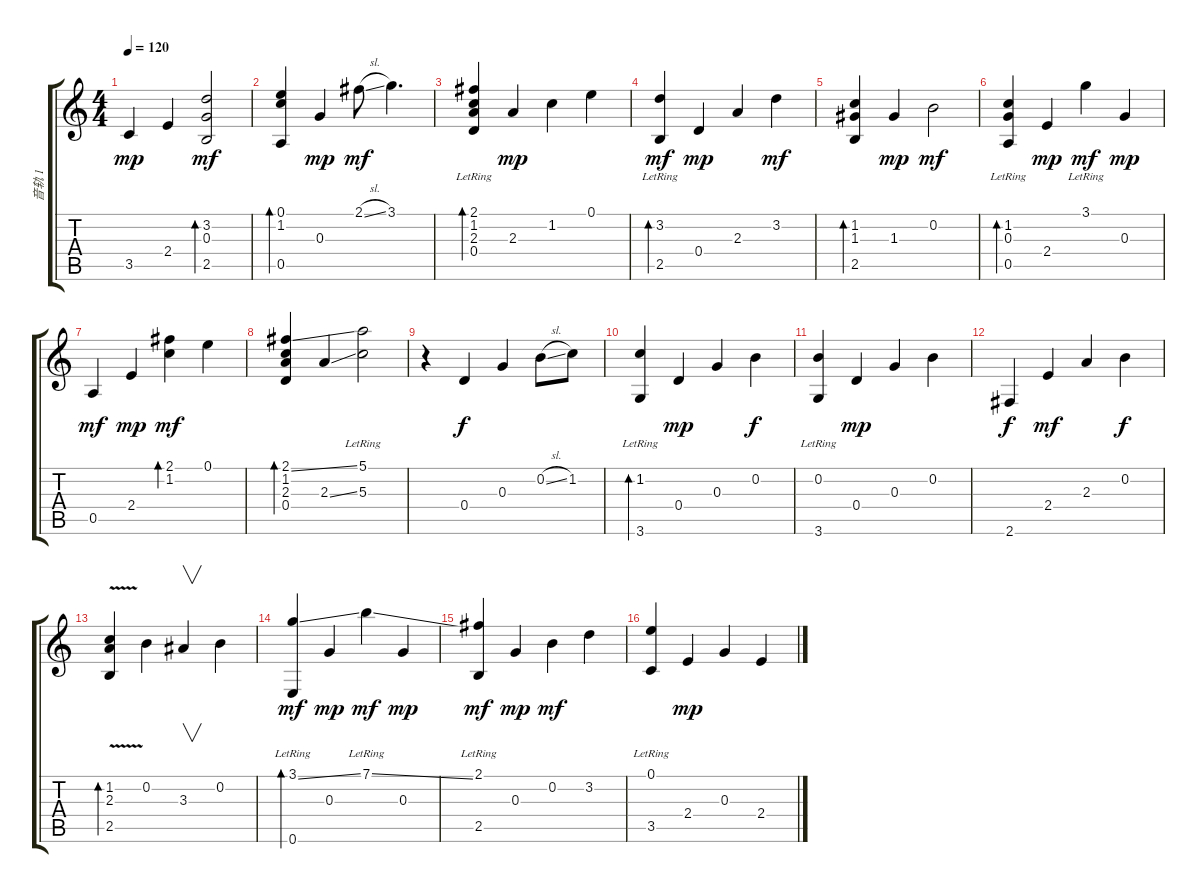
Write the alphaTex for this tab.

\track ("音轨 1" "音轨 1") {instrument acousticguitarsteel}
\staff {score tabs}
\tuning (E4 B3 G3 D3 A2 E2) {hide}
\ts (4 4)
\tempo 120
\clef g2
\ks c
3.5.4{dy mp} 2.4.4 (3.2 0.3 2.5).2{bd 60 dy mf} |
(0.1 1.2 0.5).4{bd 60} 0.3.4{dy mp} 2.1{sl}.8{dy mf} 3.1.4{d} |
(2.1{lr} 1.2 2.3 0.4).4{bd 60} 2.3.4{dy mp} 1.2.4 0.1.4 |
(3.2{lr} 2.5).4{bd 60 dy mf} 0.4.4{dy mp} 2.3.4 3.2.4{dy mf} |
(1.2 1.3 2.5).4{bd 60} 1.3.4{dy mp} 0.2.2{dy mf} |
(1.2{lr} 0.3 0.5).4{bd 60} 2.4.4{dy mp} 3.1{lr}.4{dy mf} 0.3.4{dy mp} |
0.5.4{dy mf} 2.4.4{dy mp} (2.1 1.2).4{bd 60 dy mf} 0.1.4 |
(2.1{ss} 1.2 2.3 0.4).4{bd 60} 2.3{ss}.4 (5.1{lr} 5.3).2 |
r.4 0.4.4{dy f} 0.3.4 0.2{sl}.8 1.2.8 |
(1.2{lr} 3.6).4{bd 60} 0.4.4{dy mp} 0.3.4 0.2.4{dy f} |
(0.2{lr} 3.6).4 0.4.4{dy mp} 0.3.4 0.2.4 |
2.6.4{dy f} 2.4.4{dy mf} 2.3.4 0.2.4{dy f} |
(1.2{v} 2.3 2.5).4{bd 60} 0.2.4 3.3.4{v} 0.2.4 |
(3.1{ss lr} 0.6).4{bd 60 dy mf} 0.3.4{dy mp} 7.1{ss lr}.4{dy mf} 0.3.4{dy mp} |
(2.1{lr} 2.5).4{dy mf} 0.3.4{dy mp} 0.2.4{dy mf} 3.2.4 |
(0.1{lr} 3.5).4 2.4.4{dy mp} 0.3.4 2.4.4
